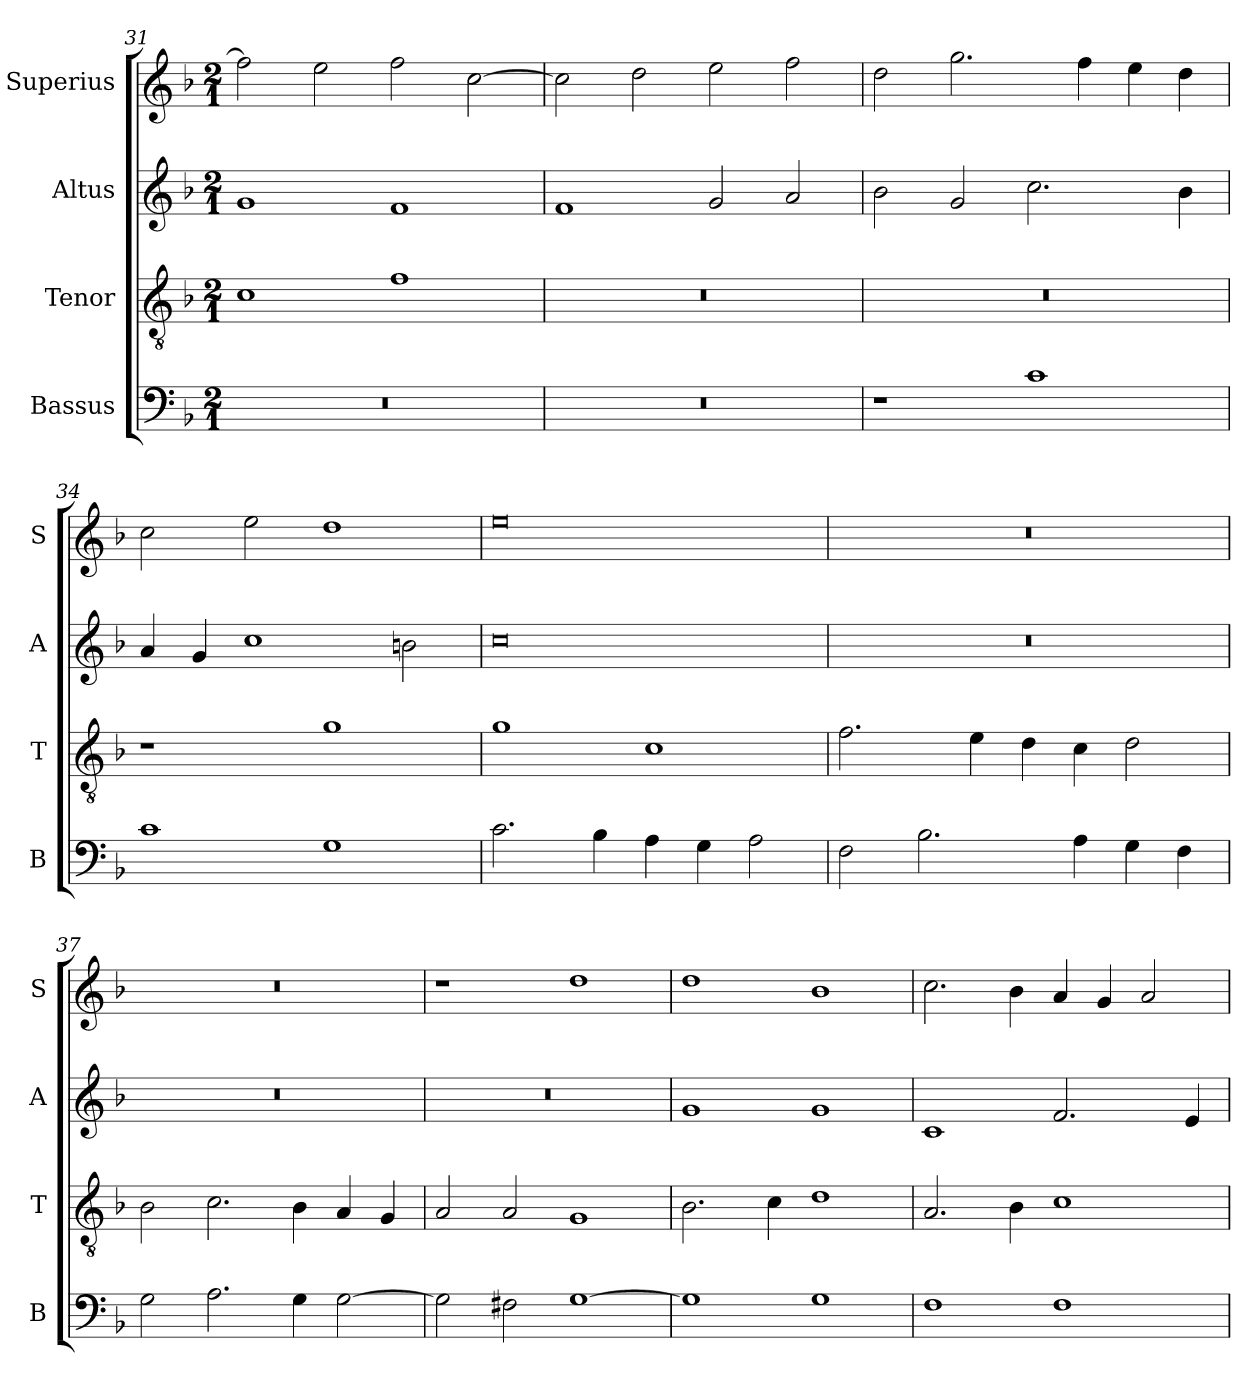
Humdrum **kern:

**kern	**kern	**kern	**kern
*part4	*part3	*part2	*part1
*staff4	*staff3	*staff2	*staff1
*I"Bassus	*I"Tenor	*I"Altus	*I"Superius
*I'B	*I'T	*I'A	*I'S
*clefF4	*clefGv2	*clefG2	*clefG2
*k[b-]	*k[b-]	*k[b-]	*k[b-]
*F:	*F:	*F:	*F:
*M2/1	*M2/1	*M2/1	*M2/1
=31	=31	=31	=31
0r	1c	1g	2ff]
.	.	.	2ee
.	1f	1f	2ff
.	.	.	[2cc
=32	=32	=32	=32
0r	0r	1f	2cc]
.	.	.	2dd
.	.	2g	2ee
.	.	2a	2ff
=33	=33	=33	=33
1r	0r	2b-	2dd
.	.	2g	2.gg
1c	.	2.cc	.
.	.	.	4ff
.	.	.	4ee
.	.	4b-	4dd
=34	=34	=34	=34
1c	1r	4a	2cc
.	.	4g	.
.	.	1cc	2ee
1G	1g	.	1dd
.	.	2bn	.
=35	=35	=35	=35
2.c	1g	0cc	0ee
4B-	.	.	.
4A	1c	.	.
4G	.	.	.
2A	.	.	.
=36	=36	=36	=36
2F	2.f	0r	0r
2.B-	.	.	.
.	4e	.	.
.	4d	.	.
4A	4c	.	.
4G	2d	.	.
4F	.	.	.
=37	=37	=37	=37
2G	2B-	0r	0r
2.A	2.c	.	.
4G	4B-	.	.
[2G	4A	.	.
.	4G	.	.
=38	=38	=38	=38
2G]	2A	0r	1r
2F#X	2A	.	.
[1G	1G	.	1dd
=39	=39	=39	=39
1G]	2.B-	1g	1dd
.	4c	.	.
1G	1d	1g	1b-
=40	=40	=40	=40
1F	2.A	1c	2.cc
.	4B-	.	4b-
1F	1c	2.f	4a
.	.	.	4g
.	.	.	2a
.	.	4e	.
=	=	=	=
*-	*-	*-	*-
